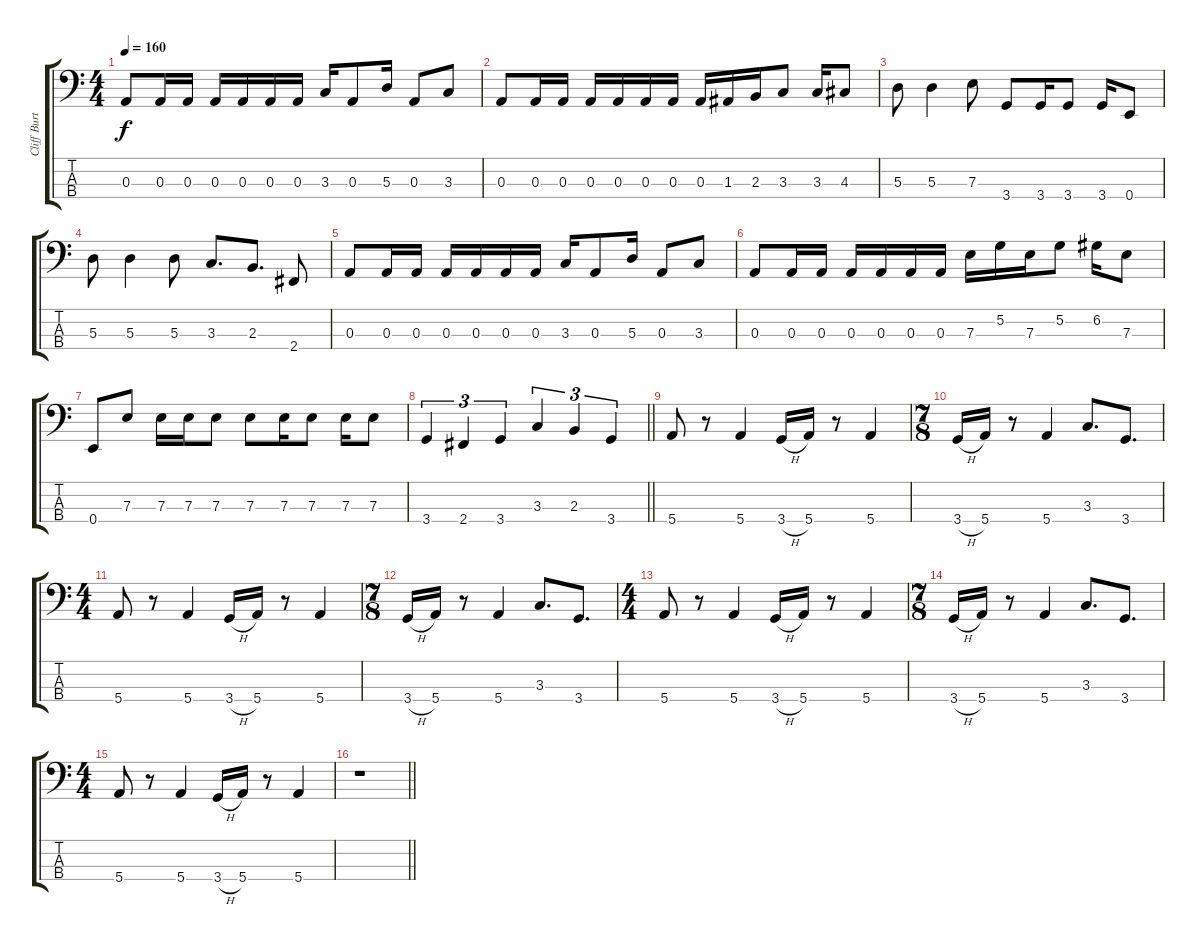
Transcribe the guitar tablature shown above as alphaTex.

\track ("Cliff Burton" "Cliff Burt") {instrument electricbassfinger}
\staff {score tabs}
\tuning (G2 D2 A1 E1) {hide}
\ts (4 4)
\tempo 160
\clef f4
\ks c
0.3.8{dy f} 0.3.16 0.3.16 0.3.16 0.3.16 0.3.16 0.3.16 3.3.16 0.3.8 5.3.16 0.3.8 3.3.8 |
0.3.8 0.3.16 0.3.16 0.3.16 0.3.16 0.3.16 0.3.16 0.3.16 1.3.16 2.3.16 3.3.8 3.3.16 4.3.8 |
5.3.8 5.3.4 7.3.8 3.4.8 3.4.16 3.4.8 3.4.16 0.4.8 |
5.3.8 5.3.4 5.3.8 3.3.8{d} 2.3.8{d} 2.4.8 |
0.3.8 0.3.16 0.3.16 0.3.16 0.3.16 0.3.16 0.3.16 3.3.16 0.3.8 5.3.16 0.3.8 3.3.8 |
0.3.8 0.3.16 0.3.16 0.3.16 0.3.16 0.3.16 0.3.16 7.3.16 5.2.16 7.3.16 5.2.8 6.2.16 7.3.8 |
0.4.8 7.3.8 7.3.16 7.3.16 7.3.8 7.3.8 7.3.16 7.3.8 7.3.16 7.3.8 |
\barLineRight lightlight
3.4.4{tu (3 2)} 2.4.4{tu (3 2)} 3.4.4{tu (3 2)} 3.3.4{tu (3 2)} 2.3.4{tu (3 2)} 3.4.4{tu (3 2)} |
5.4.8 r.8 5.4.4 3.4{h}.16 5.4.16 r.8 5.4.4 |
\ts (7 8)
3.4{h}.16 5.4.16 r.8 5.4.4 3.3.8{d} 3.4.8{d} |
\ts (4 4)
5.4.8 r.8 5.4.4 3.4{h}.16 5.4.16 r.8 5.4.4 |
\ts (7 8)
3.4{h}.16 5.4.16 r.8 5.4.4 3.3.8{d} 3.4.8{d} |
\ts (4 4)
5.4.8 r.8 5.4.4 3.4{h}.16 5.4.16 r.8 5.4.4 |
\ts (7 8)
3.4{h}.16 5.4.16 r.8 5.4.4 3.3.8{d} 3.4.8{d} |
\ts (4 4)
5.4.8 r.8 5.4.4 3.4{h}.16 5.4.16 r.8 5.4.4 |
\barLineRight lightlight
r.1
